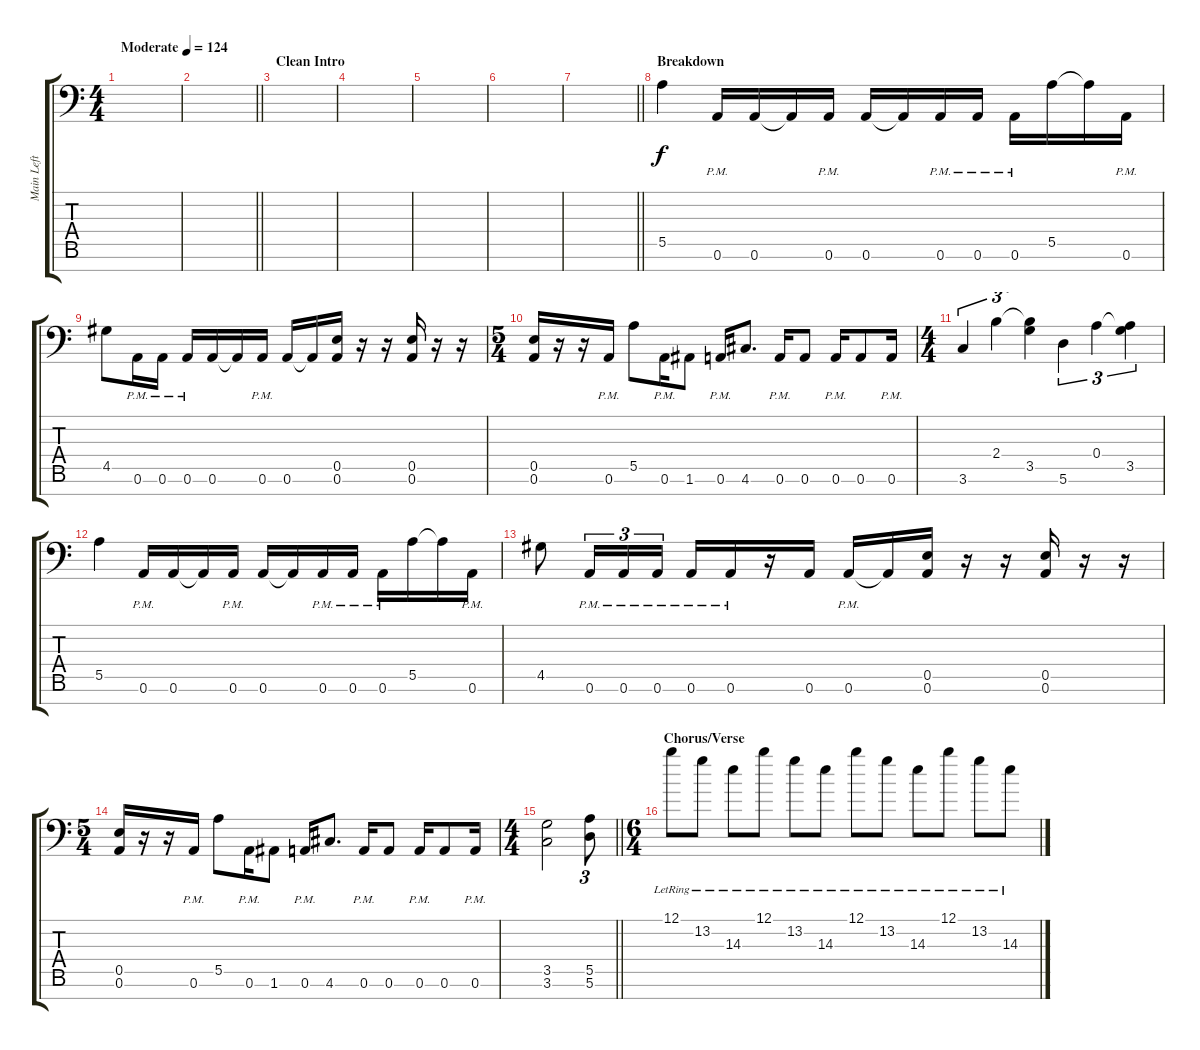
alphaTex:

\track ("Main Left" "Main Left") {instrument distortionguitar}
\staff {score tabs}
\tuning (B3 Gb3 D3 A2 E2 A1 E1) {hide}
\ts (4 4)
\tempo (124 "Moderate")
\clef f4
\ks c
|
\barLineRight lightlight
|
\section ("" "Clean Intro")
|
|
|
|
\barLineRight lightlight
|
\section ("" "Breakdown")
5.5.4 0.6{pm}.16 0.6.16 0.6{t}.16 0.6{pm}.16 0.6.16 0.6{t}.16 0.6{pm}.16 0.6{pm}.16 0.6{pm}.16 5.5.16 5.5{t}.16 0.6{pm}.16 |
4.5.8 0.6{pm}.16 0.6{pm}.16 0.6{pm}.16 0.6.16 0.6{t}.16 0.6{pm}.16 0.6.16 0.6{t}.16 (0.5 0.6).16 r.16 r.16 (0.5 0.6).16 r.16 r.16 |
\ts (5 4)
(0.5 0.6).16 r.16 r.16 0.6{pm}.16 5.5.8 0.6{pm}.16 1.6.8 0.6{pm}.16 4.6.8{d} 0.6{pm}.16 0.6.8 0.6{pm}.16 0.6.8 0.6{pm}.16 |
\ts (4 4)
3.6.4{tu (3 2)} 2.4.4{tu (3 2)} (2.4{t} 3.5).4{tu (3 2)} 5.6.4{tu (3 2)} 0.4.4{tu (3 2)} (0.4{t} 3.5).4{tu (3 2)} |
5.5.4 0.6{pm}.16 0.6.16 0.6{t}.16 0.6{pm}.16 0.6.16 0.6{t}.16 0.6{pm}.16 0.6{pm}.16 0.6{pm}.16 5.5.16 5.5{t}.16 0.6{pm}.16 |
4.5.8 0.6{pm}.16{tu (3 2)} 0.6{pm}.16{tu (3 2)} 0.6{pm}.16{tu (3 2)} 0.6{pm}.16 0.6{pm}.16 r.16 0.6.16 0.6{pm}.16 0.6{t}.16 (0.5 0.6).16 r.16 r.16 (0.5 0.6).16 r.16 r.16 |
\ts (5 4)
(0.5 0.6).16 r.16 r.16 0.6{pm}.16 5.5.8 0.6{pm}.16 1.6.8 0.6{pm}.16 4.6.8{d} 0.6{pm}.16 0.6.8 0.6{pm}.16 0.6.8 0.6{pm}.16 |
\ts (4 4)
\barLineRight lightlight
(3.5 3.6).2 (5.5 5.6).8{tu (3 2)} |
\ts (6 4)
\section ("" "Chorus/Verse")
12.1{lr}.8 13.2{lr}.8 14.3{lr}.8 12.1{lr}.8 13.2{lr}.8 14.3{lr}.8 12.1{lr}.8 13.2{lr}.8 14.3{lr}.8 12.1{lr}.8 13.2{lr}.8 14.3{lr}.8
